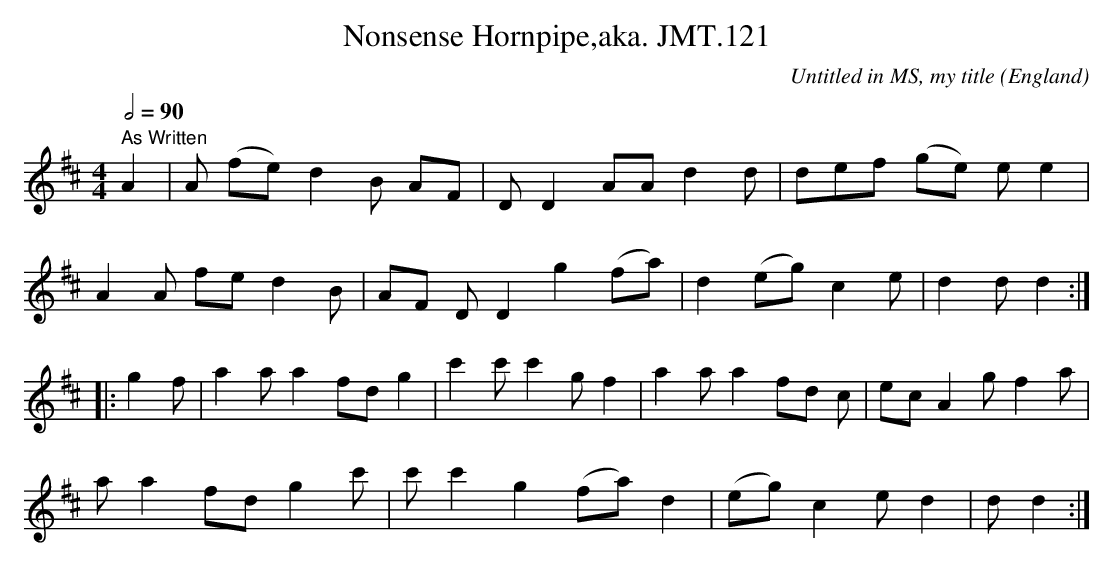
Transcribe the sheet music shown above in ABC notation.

X:1
T:Nonsense Hornpipe,aka. JMT.121
C:Untitled in MS, my title
L:1/8
M:4/4
O:England
Q:1/2=90
K:D
" As Written"A2|A (fe)d2B AF|DD2AAd2d|def (ge) ee2|!
A2A fed2B|AF DD2g2(fa)|d2(eg)c2e|d2dd2:|!
|:g2f|a2aa2fdg2|c'2c'c'2gf2|a2aa2fd c|ecA2gf2a|!
aa2fdg2c'|c'c'2g2(fa)d2|(eg)c2ed2|dd2:|
